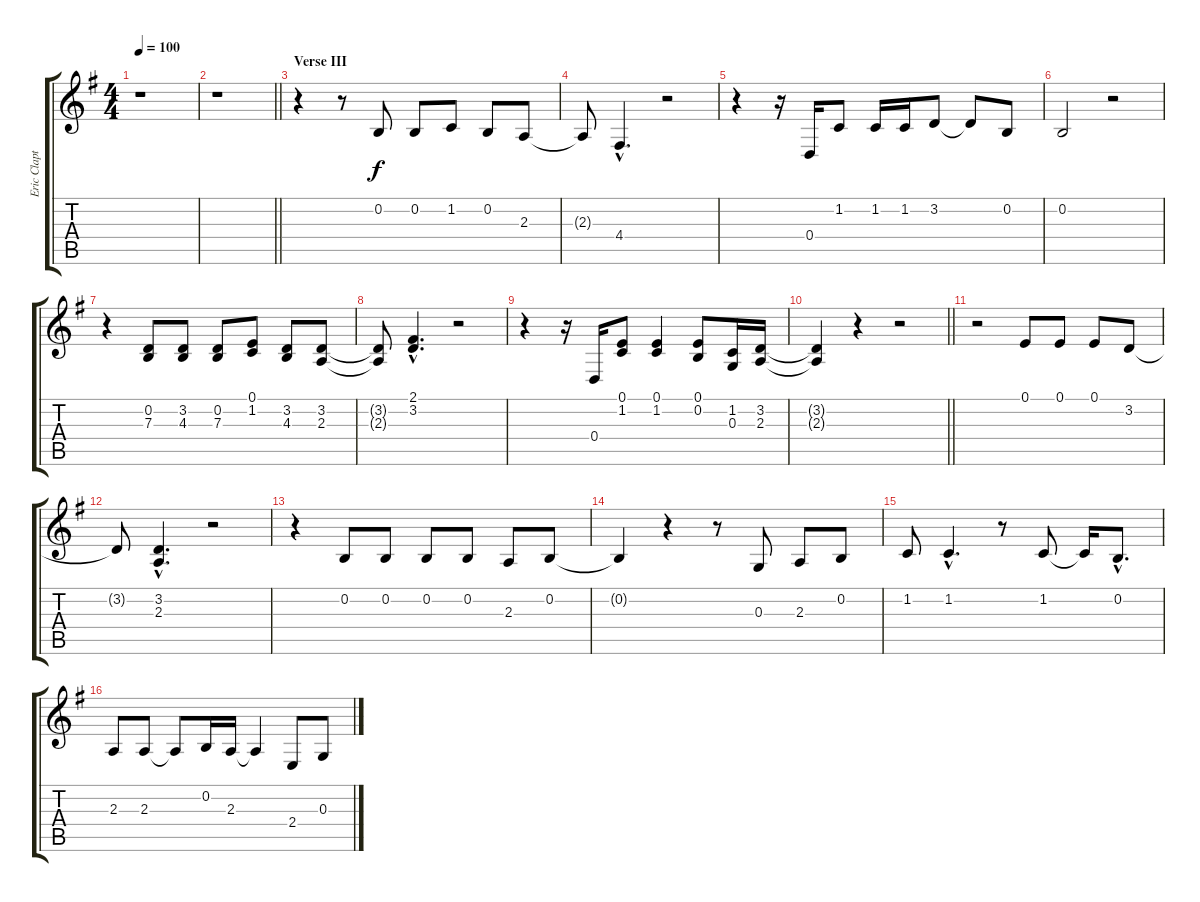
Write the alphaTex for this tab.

\track ("Eric Clapton Voice" "Eric Clapt") {instrument sopranosax}
\staff {score tabs}
\tuning (E4 B3 G3 D3 A2 E2) {hide}
\ts (4 4)
\tempo 100
\clef g2
\ks g
r.1{dy f} |
\barLineRight lightlight
r.1 |
\section ("" "Verse III")
r.4 r.8 0.2.8 0.2.8 1.2.8 0.2.8 2.3.8 |
2.3{t}.8 4.4{hac}.4{d} r.2 |
r.4 r.16 0.4.16 1.2.8 1.2.16 1.2.16 3.2.8 3.2{t}.8 0.2.8 |
0.2.2 r.2 |
r.4 (0.2 7.3).8 (3.2 4.3).8 (0.2 7.3).8 (0.1 1.2).8 (3.2 4.3).8 (3.2 2.3).8 |
(3.2{t} 2.3{t}).8 (2.1{hac} 3.2{hac}).4{d} r.2 |
r.4 r.16 0.4.16 (0.1 1.2).8 (0.1 1.2).4 (0.1 0.2).8 (1.2 0.3).16 (3.2 2.3).16 |
\barLineRight lightlight
(3.2{t} 2.3{t}).4 r.4 r.2 |
r.2 0.1.8 0.1.8 0.1.8 3.2.8 |
3.2{t}.8 (3.2{hac} 2.3{hac}).4{d} r.2 |
r.4 0.2.8 0.2.8 0.2.8 0.2.8 2.3.8 0.2.8 |
0.2{t}.4 r.4 r.8 0.3.8 2.3.8 0.2.8 |
1.2.8 1.2{hac}.4{d} r.8 1.2.8 1.2{t}.16 0.2{hac}.8{d} |
2.3.8 2.3.8 2.3{t}.8 0.2.16 2.3.16 2.3{t}.4 2.4.8 0.3.8
